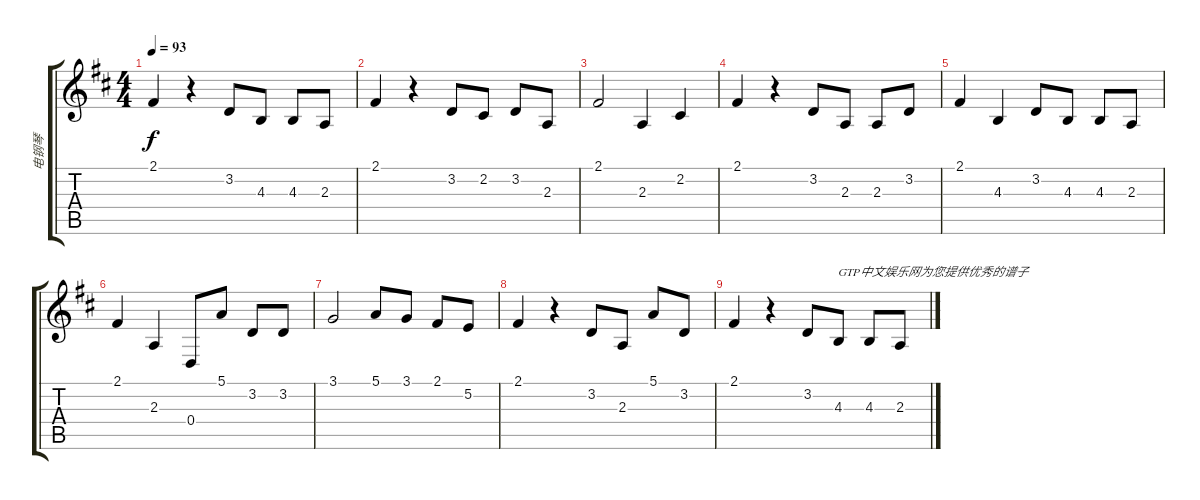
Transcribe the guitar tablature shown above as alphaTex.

\track ("电钢琴" "电钢琴") {instrument electricgrandpiano}
\staff {score tabs}
\tuning (E4 B3 G3 D3 A2 E2) {hide}
\ts (4 4)
\tempo 93
\clef g2
\ks d
2.1.4{dy f} r.4 3.2.8 4.3.8 4.3.8 2.3.8 |
2.1.4 r.4 3.2.8 2.2.8 3.2.8 2.3.8 |
2.1.2 2.3.4 2.2.4 |
2.1.4 r.4 3.2.8 2.3.8 2.3.8 3.2.8 |
2.1.4 4.3.4 3.2.8 4.3.8 4.3.8 2.3.8 |
2.1.4 2.3.4 0.4.8 5.1.8 3.2.8 3.2.8 |
3.1.2 5.1.8 3.1.8 2.1.8 5.2.8 |
2.1.4 r.4 3.2.8 2.3.8 5.1.8 3.2.8 |
2.1.4 r.4 3.2.8 4.3.8{txt "GTP中文娱乐网为您提供优秀的谱子"} 4.3.8 2.3.8
